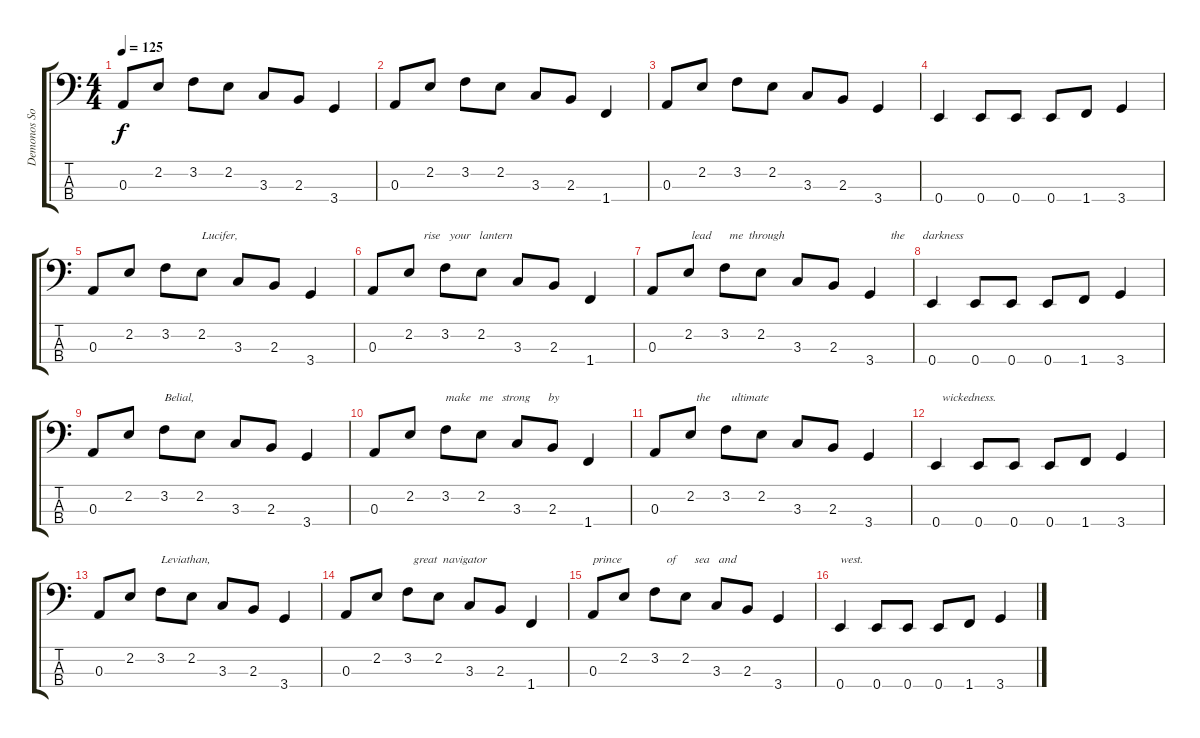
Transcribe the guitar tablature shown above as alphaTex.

\track ("Demonos Sova" "Demonos So") {instrument electricbassfinger}
\staff {score tabs}
\tuning (G2 D2 A1 E1) {hide}
\ts (4 4)
\tempo 125
\clef f4
\ks c
0.3.8{dy f} 2.2.8 3.2.8 2.2.8 3.3.8 2.3.8 3.4.4 |
0.3.8 2.2.8 3.2.8 2.2.8 3.3.8 2.3.8 1.4.4 |
0.3.8 2.2.8 3.2.8 2.2.8 3.3.8 2.3.8 3.4.4 |
0.4.4 0.4.8 0.4.8 0.4.8 1.4.8 3.4.4 |
0.3.8 2.2.8 3.2.8 2.2.8{txt "Lucifer,"} 3.3.8 2.3.8 3.4.4 |
0.3.8 2.2.8{txt "     rise   your   lantern"} 3.2.8 2.2.8 3.3.8 2.3.8 1.4.4 |
0.3.8 2.2.8{txt " lead      me  through"} 3.2.8 2.2.8 3.3.8 2.3.8 3.4.4{txt "       the      darkness"} |
0.4.4 0.4.8 0.4.8 0.4.8 1.4.8 3.4.4 |
0.3.8 2.2.8 3.2.8{txt "Belial,"} 2.2.8 3.3.8 2.3.8 3.4.4 |
0.3.8 2.2.8 3.2.8{txt "make   me   strong      by"} 2.2.8 3.3.8 2.3.8 1.4.4 |
0.3.8 2.2.8{txt "  the       ultimate"} 3.2.8 2.2.8 3.3.8 2.3.8 3.4.4 |
0.4.4{txt "  wickedness."} 0.4.8 0.4.8 0.4.8 1.4.8 3.4.4 |
0.3.8 2.2.8 3.2.8{txt "Leviathan,"} 2.2.8 3.3.8 2.3.8 3.4.4 |
0.3.8 2.2.8 3.2.8{txt "  great  navigator"} 2.2.8 3.3.8 2.3.8 1.4.4 |
0.3.8{txt "prince               of      sea   and"} 2.2.8 3.2.8 2.2.8 3.3.8 2.3.8 3.4.4 |
0.4.4{txt "west."} 0.4.8 0.4.8 0.4.8 1.4.8 3.4.4
